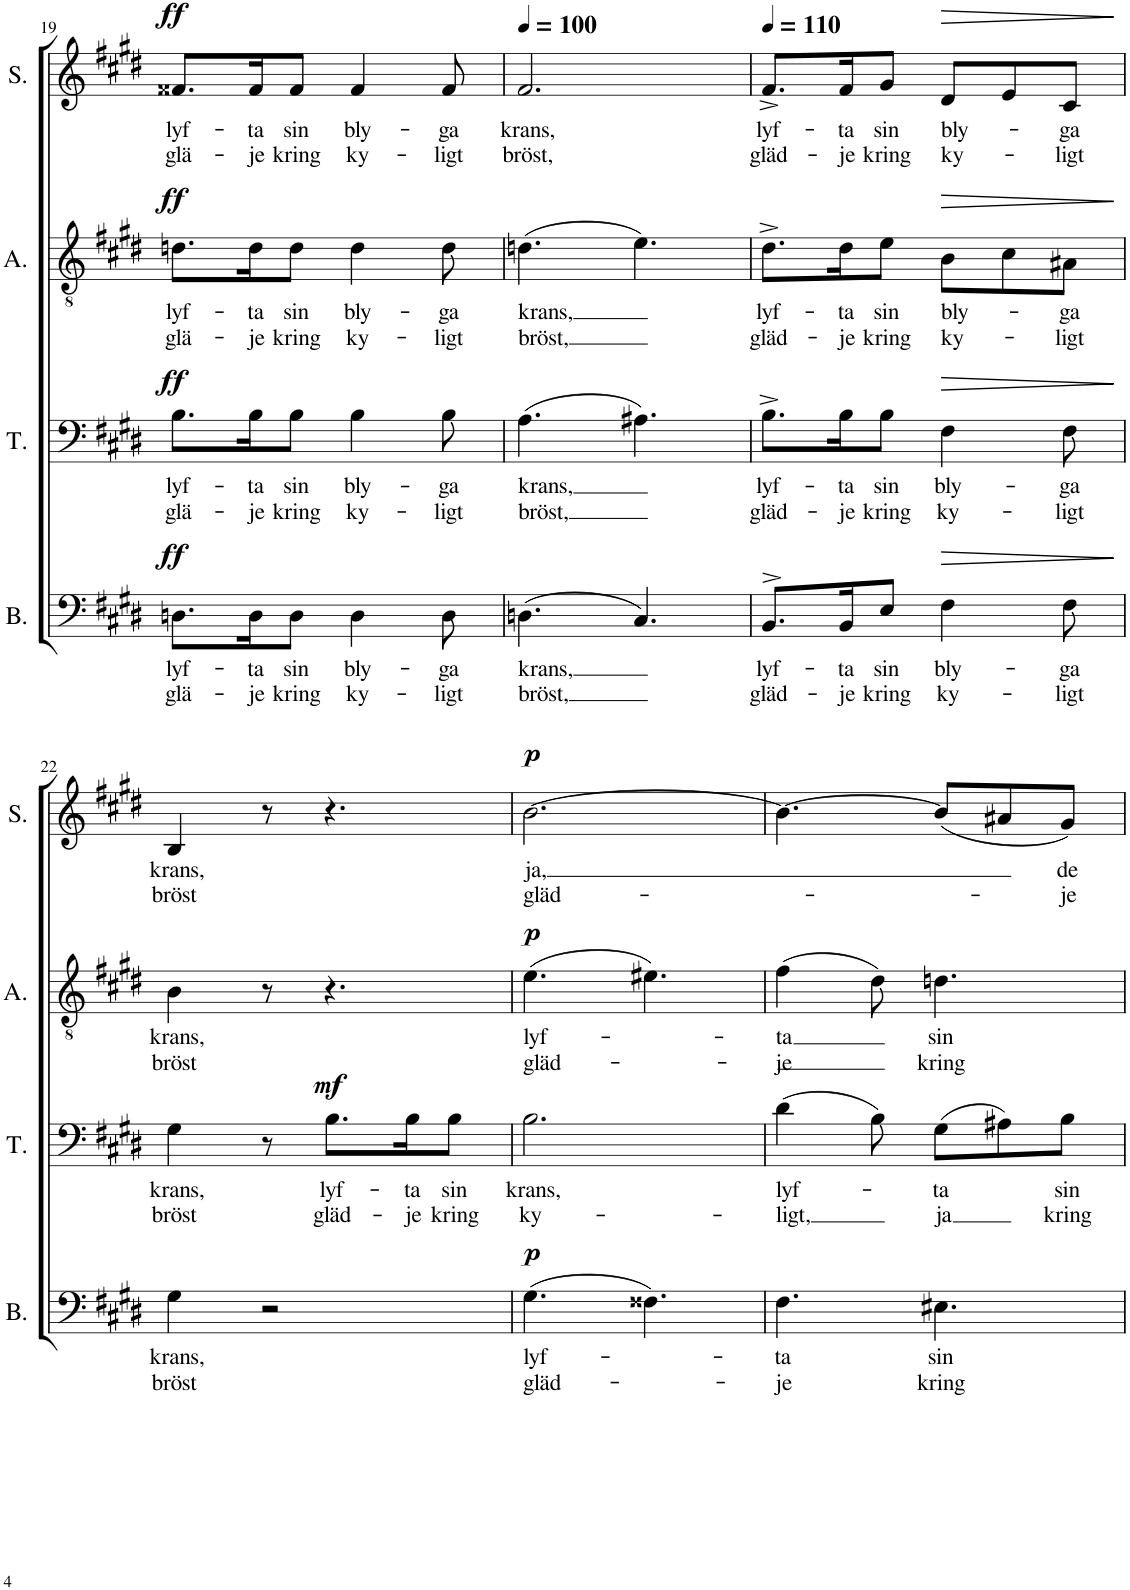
**kern	**text	**text	**dynam	**kern	**text	**text	**dynam	**kern	**text	**text	**dynam	**kern	**text	**text	**dynam
*part4	*part4	*part4	*part4	*part3	*part3	*part3	*part3	*part2	*part2	*part2	*part2	*part1	*part1	*part1	*part1
*staff4	*staff4	*staff4	*staff4	*staff3	*staff3	*staff3	*staff3	*staff2	*staff2	*staff2	*staff2	*staff1	*staff1	*staff1	*staff1
*I"Bass	*	*	*	*I"Tenor	*	*	*	*I"Alto	*	*	*	*I"Soprano	*	*	*
*I'B.	*	*	*	*I'T.	*	*	*	*I'A.	*	*	*	*I'S.	*	*	*
!!LO:PB:g=z
*clefF4	*	*	*	*clefF4	*	*	*	*clefGv2	*	*	*	*clefG2	*	*	*
*k[f#c#g#d#]	*	*	*	*k[f#c#g#d#]	*	*	*	*k[f#c#g#d#]	*	*	*	*k[f#c#g#d#]	*	*	*
*M6/8	*	*	*	*M6/8	*	*	*	*M6/8	*	*	*	*M6/8	*	*	*
=19	=19	=19	=19	=19	=19	=19	=19	=19	=19	=19	=19	=19	=19	=19	=19
!	!LO:LY:b	!LO:LY:b	!LO:DY:a	!	!LO:LY:b	!LO:LY:b	!LO:DY:a	!	!LO:LY:b	!LO:LY:b	!LO:DY:a	!	!LO:LY:b	!LO:LY:b	!LO:DY:a
8.Dn\L	lyf-	glä-	ff	8.B\L	lyf-	glä-	ff	8.dn\L	lyf-	glä-	ff	8.f##X/L	lyf-	glä-	ff
!	!LO:LY:b	!LO:LY:b	!	!	!LO:LY:b	!LO:LY:b	!	!	!LO:LY:b	!LO:LY:b	!	!	!LO:LY:b	!LO:LY:b	!
16D\K	-ta	-je	.	16B\K	-ta	-je	.	16d\K	-ta	-je	.	16f##/K	-ta	-je	.
!	!LO:LY:b	!LO:LY:b	!	!	!LO:LY:b	!LO:LY:b	!	!	!LO:LY:b	!LO:LY:b	!	!	!LO:LY:b	!LO:LY:b	!
8D\J	sin	kring	.	8B\J	sin	kring	.	8d\J	sin	kring	.	8f##/J	sin	kring	.
!	!LO:LY:b	!LO:LY:b	!	!	!LO:LY:b	!LO:LY:b	!	!	!LO:LY:b	!LO:LY:b	!	!	!LO:LY:b	!LO:LY:b	!
4D\	bly-	ky-	.	4B\	bly-	ky-	.	4d\	bly-	ky-	.	4f##/	bly-	ky-	.
!	!LO:LY:b	!LO:LY:b	!	!	!LO:LY:b	!LO:LY:b	!	!	!LO:LY:b	!LO:LY:b	!	!	!LO:LY:b	!LO:LY:b	!
8D\	-ga	-ligt	.	8B\	-ga	-ligt	.	8d\	-ga	-ligt	.	8f##/	-ga	-ligt	.
=20	=20	=20	=20	=20	=20	=20	=20	=20	=20	=20	=20	=20	=20	=20	=20
*	*	*	*	*	*	*	*	*	*	*	*	*MM100	*	*	*
!	!LO:LY:b	!LO:LY:b	!	!	!LO:LY:b	!LO:LY:b	!	!	!LO:LY:b	!LO:LY:b	!	!	!LO:LY:b	!LO:LY:b	!
(4.Dn\	krans,	bröst,	.	(4.A\	krans,	bröst,	.	(4.dn\	krans,	bröst,	.	2.f#/	krans,	bröst,	.
4.C#/)	.	.	.	4.A#X\)	.	.	.	4.e\)	.	.	.	.	.	.	.
=21	=21	=21	=21	=21	=21	=21	=21	=21	=21	=21	=21	=21	=21	=21	=21
*	*	*	*	*	*	*	*	*	*	*	*	*MM110	*	*	*
!	!LO:LY:b	!LO:LY:b	!	!	!LO:LY:b	!LO:LY:b	!	!	!LO:LY:b	!LO:LY:b	!	!	!LO:LY:b	!LO:LY:b	!
8.BB^>/L	lyf-	gläd-	.	8.B^\L	lyf-	gläd-	.	8.d#^\L	lyf-	gläd-	.	8.f#^/L	lyf-	gläd-	.
!	!LO:LY:b	!LO:LY:b	!	!	!LO:LY:b	!LO:LY:b	!	!	!LO:LY:b	!LO:LY:b	!	!	!LO:LY:b	!LO:LY:b	!
16BB/K	-ta	-je	.	16B\K	-ta	-je	.	16d#\K	-ta	-je	.	16f#/K	-ta	-je	.
!	!LO:LY:b	!LO:LY:b	!	!	!LO:LY:b	!LO:LY:b	!	!	!LO:LY:b	!LO:LY:b	!	!	!LO:LY:b	!LO:LY:b	!
8E/J	sin	kring	.	8B\J	sin	kring	.	8e\J	sin	kring	.	8g#/J	sin	kring	.
!	!LO:LY:b	!LO:LY:b	!LO:HP:b	!	!LO:LY:b	!LO:LY:b	!LO:HP:b	!	!LO:LY:b	!LO:LY:b	!LO:HP:b	!	!LO:LY:b	!LO:LY:b	!LO:HP:b
4F#\	bly-	ky-	>	4F#\	bly-	ky-	>	8B\L	bly-	ky-	>	8d#/L	bly-	ky-	>
.	.	.	.	.	.	.	.	8c#\	.	.	.	8e/	.	.	.
!	!LO:LY:b	!LO:LY:b	!	!	!LO:LY:b	!LO:LY:b	!	!	!LO:LY:b	!LO:LY:b	!	!	!LO:LY:b	!LO:LY:b	!
8F#\	-ga	-ligt	.	8F#\	-ga	-ligt	.	8A#X\J	-ga	-ligt	.	8c#/J	-ga	-ligt	.
.	.	.	]	.	.	.	]	.	.	.	]	.	.	.	]
!!LO:LB:g=z
=22	=22	=22	=22	=22	=22	=22	=22	=22	=22	=22	=22	=22	=22	=22	=22
!	!LO:LY:b	!LO:LY:b	!	!	!LO:LY:b	!LO:LY:b	!	!	!LO:LY:b	!LO:LY:b	!	!	!LO:LY:b	!LO:LY:b	!
4G#\	krans,	bröst	.	4G#\	krans,	bröst	.	4B\	krans,	bröst	.	4B/	krans,	bröst	.
2r	.	.	.	8r	.	.	.	8r	.	.	.	8r	.	.	.
!	!	!	!	!	!LO:LY:b	!LO:LY:b	!LO:DY:a	!	!	!	!	!	!	!	!
.	.	.	.	8.B\L	lyf-	gläd-	mf	4.r	.	.	.	4.r	.	.	.
!	!	!	!	!	!LO:LY:b	!LO:LY:b	!	!	!	!	!	!	!	!	!
.	.	.	.	16B\K	-ta	-je	.	.	.	.	.	.	.	.	.
!	!	!	!	!	!LO:LY:b	!LO:LY:b	!	!	!	!	!	!	!	!	!
.	.	.	.	8B\J	sin	kring	.	.	.	.	.	.	.	.	.
=23	=23	=23	=23	=23	=23	=23	=23	=23	=23	=23	=23	=23	=23	=23	=23
!	!LO:LY:b	!LO:LY:b	!LO:DY:a	!	!LO:LY:b	!LO:LY:b	!	!	!LO:LY:b	!LO:LY:b	!LO:DY:a	!	!LO:LY:b	!LO:LY:b	!LO:DY:a
(4.G#\	lyf-	gläd-	p	2.B\	krans,	ky-	.	(4.e\	lyf-	gläd-	p	[2.b\	ja,	gläd-	p
4.F##X\)	.	.	.	.	.	.	.	4.e#X\)	.	.	.	.	.	.	.
=24	=24	=24	=24	=24	=24	=24	=24	=24	=24	=24	=24	=24	=24	=24	=24
!	!LO:LY:b	!LO:LY:b	!	!	!LO:LY:b	!LO:LY:b	!	!	!LO:LY:b	!LO:LY:b	!	!	!	!	!
4.F#\	-ta	-je	.	(4d#\	lyf-	-ligt,	.	(4f#\	-ta	-je	.	4.b\_	.	.	.
.	.	.	.	8B\)	.	.	.	8d#\)	.	.	.	.	.	.	.
!	!LO:LY:b	!LO:LY:b	!	!	!LO:LY:b	!LO:LY:b	!	!	!LO:LY:b	!LO:LY:b	!	!	!	!	!
4.E#X\	sin	kring	.	(8G#\L	-ta	ja	.	4.dn\	sin	kring	.	(8b/L]	.	.	.
.	.	.	.	8A#X\)	.	.	.	.	.	.	.	8a#X/	.	.	.
!	!	!	!	!	!LO:LY:b	!LO:LY:b	!	!	!	!	!	!	!LO:LY:b	!LO:LY:b	!
.	.	.	.	8B\J	sin	kring	.	.	.	.	.	8g#/J)	de	-je	.
=	=	=	=	=	=	=	=	=	=	=	=	=	=	=	=
*-	*-	*-	*-	*-	*-	*-	*-	*-	*-	*-	*-	*-	*-	*-	*-
